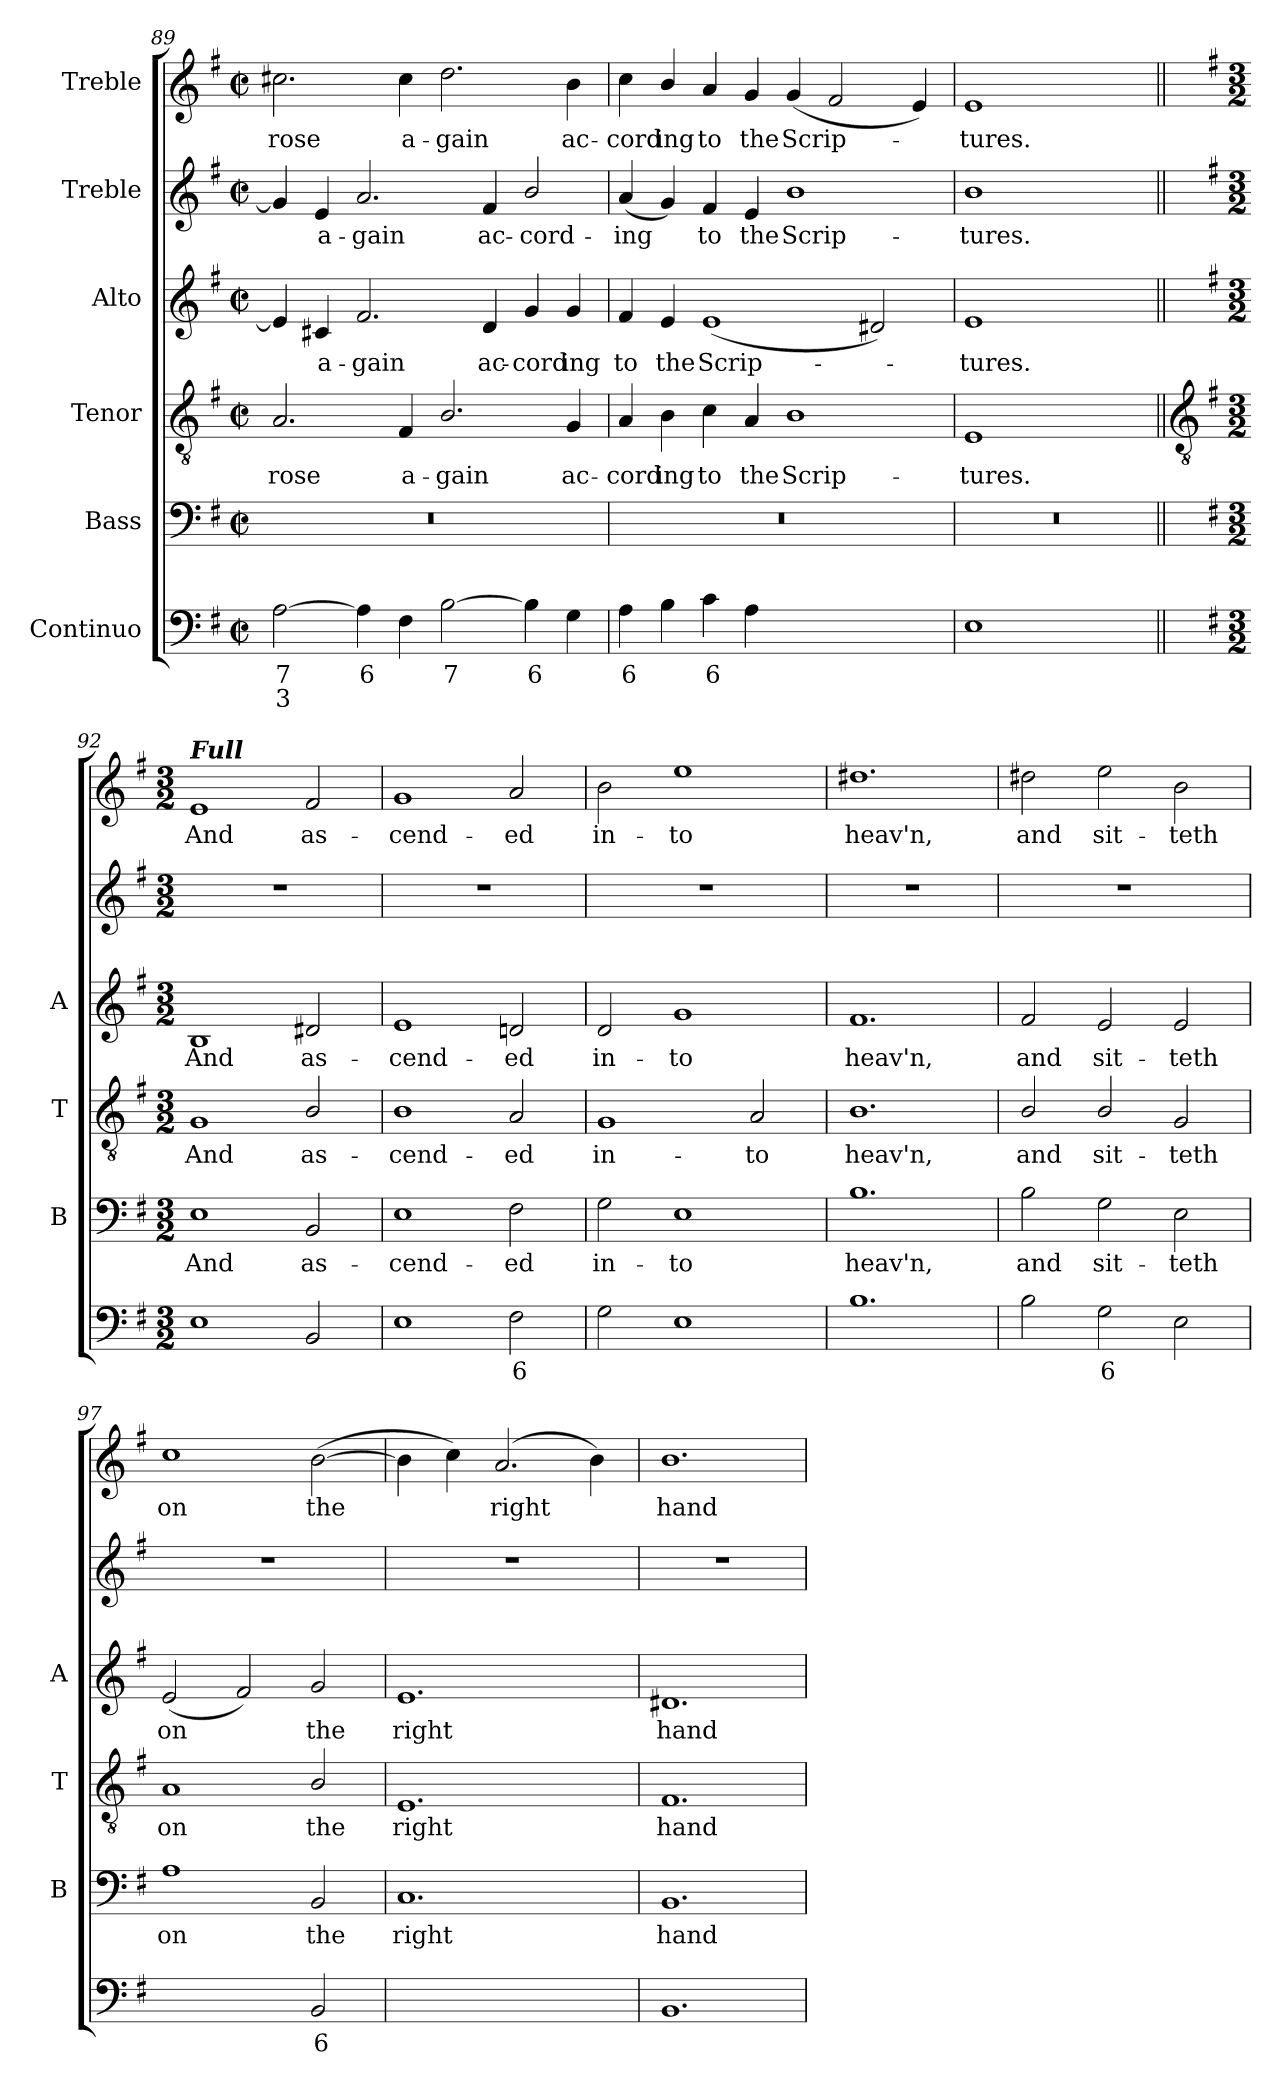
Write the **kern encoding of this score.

**kern	**text	**text	**kern	**text	**kern	**text	**kern	**text	**kern	**text	**kern	**text
*part6	*part6	*part6	*part5	*part5	*part4	*part4	*part3	*part3	*part2	*part2	*part1	*part1
*staff6	*staff6	*staff6	*staff5	*staff5	*staff4	*staff4	*staff3	*staff3	*staff2	*staff2	*staff1	*staff1
*I"Continuo	*	*	*I"Bass	*	*I"Tenor	*	*I"Alto	*	*I"Treble	*	*I"Treble	*
*	*	*	*I'B	*	*I'T	*	*I'A	*	*	*	*	*
*clefF4	*	*	*clefF4	*	*clefGv2	*	*clefG2	*	*clefG2	*	*clefG2	*
*k[f#]	*	*	*k[f#]	*	*k[f#]	*	*k[f#]	*	*k[f#]	*	*k[f#]	*
*G:	*	*	*G:	*	*G:	*	*G:	*	*G:	*	*G:	*
*M4/2	*	*	*M4/2	*	*M4/2	*	*M4/2	*	*M4/2	*	*M4/2	*
*met(c|)	*	*	*met(c|)	*	*met(c|)	*	*met(c|)	*	*met(c|)	*	*met(c|)	*
=89	=89	=89	=89	=89	=89	=89	=89	=89	=89	=89	=89	=89
!	!LO:LY:b	!LO:LY:b	!	!	!	!LO:LY:b	!	!	!	!	!	!LO:LY:b
[2A	7	3	0r	.	2.A	rose	4e]	.	4g]	.	2.cc#X	rose
!	!	!	!	!	!	!	!	!LO:LY:b	!	!LO:LY:b	!	!
.	.	.	.	.	.	.	4c#X	a-	4e	a-	.	.
!	!LO:LY:b	!	!	!	!	!	!	!LO:LY:b	!	!LO:LY:b	!	!
4A]	6	.	.	.	.	.	2.f#	-gain	2.a	-gain	.	.
!	!	!	!	!	!	!LO:LY:b	!	!	!	!	!	!LO:LY:b
4F#	.	.	.	.	4F#	a-	.	.	.	.	4cc#	a-
!	!LO:LY:b	!	!	!	!	!LO:LY:b	!	!	!	!	!	!LO:LY:b
[2B	7	.	.	.	2.B/	-gain	.	.	.	.	2.dd	-gain
!	!	!	!	!	!	!	!	!LO:LY:b	!	!LO:LY:b	!	!
.	.	.	.	.	.	.	4d	ac-	4f#	ac-	.	.
!	!LO:LY:b	!	!	!	!	!	!	!LO:LY:b	!	!LO:LY:b	!	!
4B]	6	.	.	.	.	.	4g	-cord-	2b/	-cord-	.	.
!	!	!	!	!	!	!LO:LY:b	!	!LO:LY:b	!	!	!	!LO:LY:b
4G	.	.	.	.	4G	ac-	4g	-ing	.	.	4b	ac-
=90	=90	=90	=90	=90	=90	=90	=90	=90	=90	=90	=90	=90
!	!LO:LY:b	!	!	!	!	!LO:LY:b	!	!LO:LY:b	!	!LO:LY:b	!	!LO:LY:b
4A	6	.	0r	.	4A	-cord-	4f#	to	(<4a	-ing	4cc	-cord-
!	!	!	!	!	!	!LO:LY:b	!	!LO:LY:b	!	!	!	!LO:LY:b
4B	.	.	.	.	4B	-ing	4e	the	4g)	.	4b/	-ing
!	!LO:LY:b	!	!	!	!	!LO:LY:b	!	!LO:LY:b	!	!LO:LY:b	!	!LO:LY:b
4c	6	.	.	.	4c	to	(<1e	Scrip-	4f#	to	4a	to
!	!	!	!	!	!	!LO:LY:b	!	!	!	!LO:LY:b	!	!LO:LY:b
4A	.	.	.	.	4A	the	.	.	4e	the	4g	the
!	!LO:LY:b	!LO:LY:b	!	!	!	!LO:LY:b	!	!	!	!LO:LY:b	!	!LO:LY:b
[2Byy	6	4	.	.	1B	Scrip-	.	.	1b	Scrip-	(<4g	Scrip-
.	.	.	.	.	.	.	.	.	.	.	2f#	.
!	!LO:LY:b	!LO:LY:b	!	!	!	!	!	!	!	!	!	!
2Byy]	5	3	.	.	.	.	2d#X)	.	.	.	.	.
.	.	.	.	.	.	.	.	.	.	.	4e)	.
=91	=91	=91	=91	=91	=91	=91	=91	=91	=91	=91	=91	=91
!	!	!	!	!	!	!LO:LY:b	!	!LO:LY:b	!	!LO:LY:b	!	!LO:LY:b
1E	.	.	0r	.	1E	-tures.	1e	tures.	1b	-tures.	1e	tures.
1ryy	.	.	.	.	1ryy	.	1ryy	.	1ryy	.	1ryy	.
!!LO:LB:g=z
=92||	=92||	=92||	=92||	=92||	=92||	=92||	=92||	=92||	=92||	=92||	=92||	=92||
*	*	*	*	*	*clefGv2	*	*	*	*	*	*	*
*	*	*	*k[f#]	*	*	*	*	*	*	*	*	*
*	*	*	*G:	*	*	*	*	*	*	*	*	*
*M3/2	*	*	*M3/2	*	*M3/2	*	*M3/2	*	*M3/2	*	*M3/2	*
!	!	!	!	!	!	!	!	!	!	!	!LO:TX:a:Bi:t=Full	!
!	!	!	!	!LO:LY:b	!	!LO:LY:b	!	!LO:LY:b	!	!	!	!LO:LY:b
1E	.	.	1E	And	1G	And	1B	And	1.r	.	1e	And
!	!	!	!	!LO:LY:b	!	!LO:LY:b	!	!LO:LY:b	!	!	!	!LO:LY:b
2BB	.	.	2BB	as-	2B/	as-	2d#X	as-	.	.	2f#	as-
=93	=93	=93	=93	=93	=93	=93	=93	=93	=93	=93	=93	=93
!	!	!	!	!LO:LY:b	!	!LO:LY:b	!	!LO:LY:b	!	!	!	!LO:LY:b
1E	.	.	1E	-cend-	1B	-cend-	1e	-cend-	1.r	.	1g	-cend-
!	!LO:LY:b	!	!	!LO:LY:b	!	!LO:LY:b	!	!LO:LY:b	!	!	!	!LO:LY:b
2F#	6	.	2F#	-ed	2A	-ed	2dn	-ed	.	.	2a	-ed
=94	=94	=94	=94	=94	=94	=94	=94	=94	=94	=94	=94	=94
!	!	!	!	!LO:LY:b	!	!LO:LY:b	!	!LO:LY:b	!	!	!	!LO:LY:b
2G	.	.	2G	in-	1G	in-	2d	in-	1.r	.	2b	in-
!	!	!	!	!LO:LY:b	!	!	!	!LO:LY:b	!	!	!	!LO:LY:b
1E	.	.	1E	-to	.	.	1g	-to	.	.	1ee	-to
!	!	!	!	!	!	!LO:LY:b	!	!	!	!	!	!
.	.	.	.	.	2A	-to	.	.	.	.	.	.
=95	=95	=95	=95	=95	=95	=95	=95	=95	=95	=95	=95	=95
!	!	!	!	!LO:LY:b	!	!LO:LY:b	!	!LO:LY:b	!	!	!	!LO:LY:b
1.B	.	.	1.B	heav'n,	1.B	heav'n,	1.f#	heav'n,	1.r	.	1.dd#X	heav'n,
=96	=96	=96	=96	=96	=96	=96	=96	=96	=96	=96	=96	=96
!	!	!	!	!LO:LY:b	!	!LO:LY:b	!	!LO:LY:b	!	!	!	!LO:LY:b
2B	.	.	2B	and	2B/	and	2f#	and	1.r	.	2dd#X	and
!	!LO:LY:b	!	!	!LO:LY:b	!	!LO:LY:b	!	!LO:LY:b	!	!	!	!LO:LY:b
2G	6	.	2G	sit-	2B/	sit-	2e	sit-	.	.	2ee	sit-
!	!	!	!	!LO:LY:b	!	!LO:LY:b	!	!LO:LY:b	!	!	!	!LO:LY:b
2E	.	.	2E	-teth	2G	-teth	2e	-teth	.	.	2b	-teth
=97	=97	=97	=97	=97	=97	=97	=97	=97	=97	=97	=97	=97
!	!LO:LY:b	!	!	!LO:LY:b	!	!LO:LY:b	!	!LO:LY:b	!	!	!	!LO:LY:b
[2Ayy	5	.	1A	on	1A	on	(<2e	on	1.r	.	1cc	on
!	!LO:LY:b	!	!	!	!	!	!	!	!	!	!	!
2Ayy]	6	.	.	.	.	.	2f#)	.	.	.	.	.
!	!LO:LY:b	!	!	!LO:LY:b	!	!LO:LY:b	!	!LO:LY:b	!	!	!	!LO:LY:b
2BB	6	.	2BB	the	2B/	the	2g	the	.	.	(>[2b	the
=98	=98	=98	=98	=98	=98	=98	=98	=98	=98	=98	=98	=98
!	!LO:LY:b	!	!	!LO:LY:b	!	!LO:LY:b	!	!LO:LY:b	!	!	!	!
[2Cyy	7	.	1.C	right	1.E	right	1.e	right	1.r	.	4b]	.
.	.	.	.	.	.	.	.	.	.	.	4cc)	.
!	!LO:LY:b	!	!	!	!	!	!	!	!	!	!	!LO:LY:b
1Cyy]	6	.	.	.	.	.	.	.	.	.	(<2.a	right
.	.	.	.	.	.	.	.	.	.	.	4b)	.
=99	=99	=99	=99	=99	=99	=99	=99	=99	=99	=99	=99	=99
!	!	!	!	!LO:LY:b	!	!LO:LY:b	!	!LO:LY:b	!	!	!	!LO:LY:b
1.BB	.	.	1.BB	hand	1.F#	hand	1.d#X	hand	1.r	.	1.b	hand
=	=	=	=	=	=	=	=	=	=	=	=	=
*-	*-	*-	*-	*-	*-	*-	*-	*-	*-	*-	*-	*-
